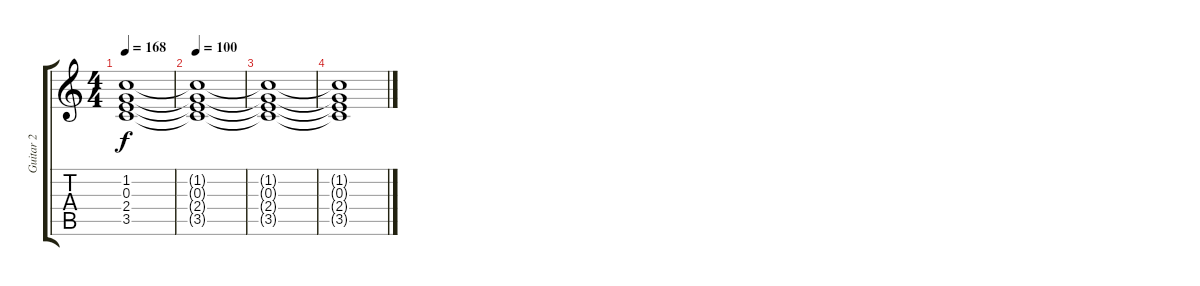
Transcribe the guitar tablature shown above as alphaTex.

\track ("Guitar 2" "Guitar 2") {instrument overdrivenguitar}
\staff {score tabs}
\tuning (E4 B3 G3 D3 A2 E2) {hide}
\ts (4 4)
\tempo 168
\clef g2
\ks c
(1.2{t} 0.3{t} 2.4{t} 3.5{t}).1{dy f} |
\tempo 100
(1.2{t} 0.3{t} 2.4{t} 3.5{t}).1 |
(1.2{t} 0.3{t} 2.4{t} 3.5{t}).1 |
(1.2{t} 0.3{t} 2.4{t} 3.5{t}).1
